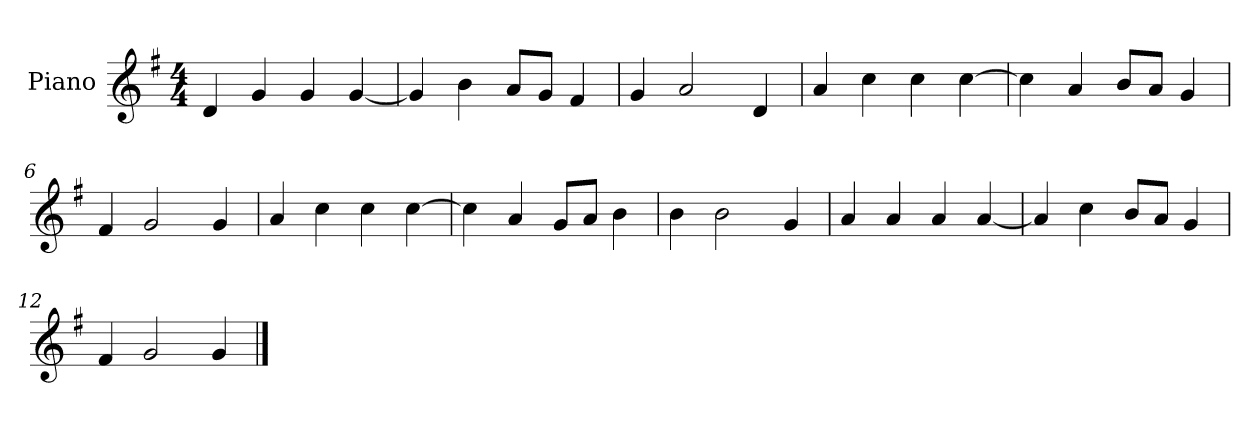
**kern
*part1
*staff1
*I"Piano
*I'P-no
*clefG2
*k[f#]
*M4/4
*MM90
=1
4d/
4g/
4g/
[4g/
=2
4g/]
4b\
8a/L
8g/J
4f#/
=3
4g/
2a/
4d/
=4
4a/
4cc\
4cc\
[4cc\
=5
4cc\]
4a/
8b/L
8a/J
4g/
=6
4f#/
2g/
4g/
=7
4a/
4cc\
4cc\
[4cc\
=8
4cc\]
4a/
8g/L
8a/J
4b\
!!LO:LB:g=z
=9
4b\
2b\
4g/
=10
4a/
4a/
4a/
[4a/
=11
4a/]
4cc\
8b/L
8a/J
4g/
=12
4f#/
2g/
4g/
==
*-
